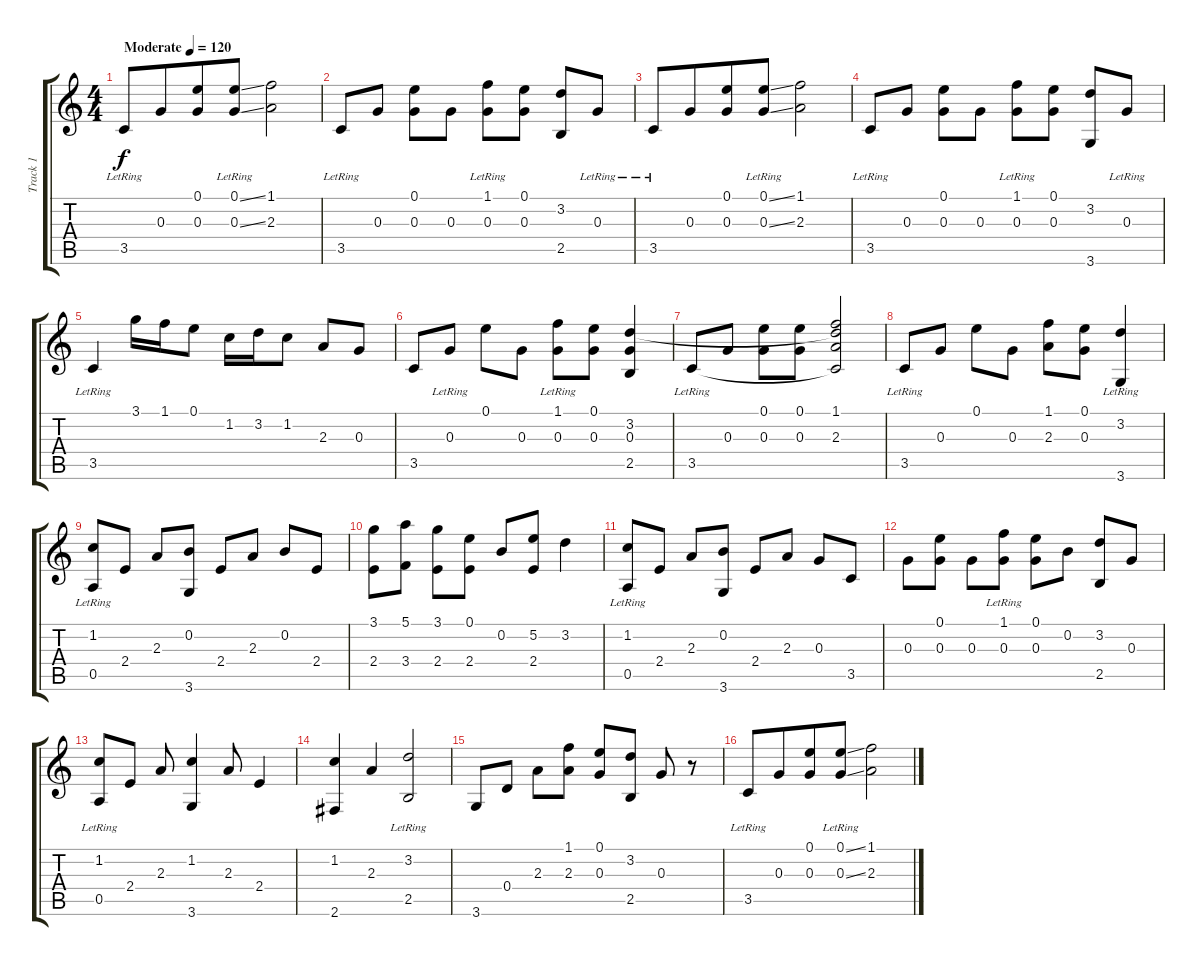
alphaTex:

\track ("Track 1" "Track 1") {instrument acousticguitarsteel}
\staff {score tabs}
\tuning (E4 B3 G3 D3 A2 E2) {hide}
\ts (4 4)
\tempo (120 "Moderate")
\clef g2
\ks c
3.5{lr}.8{dy f instrument acousticguitarsteel} 0.3.8{beam merge} (0.1 0.3).8 (0.1{ss lr} 0.3{ss}).8 (1.1 2.3).2 |
3.5{lr}.8 0.3.8 (0.1 0.3).8 0.3.8 (1.1{lr} 0.3).8 (0.1 0.3).8 (3.2 2.5).8 0.3{lr}.8 |
3.5{lr}.8 0.3.8{beam merge} (0.1 0.3).8 (0.1{ss lr} 0.3{ss}).8 (1.1 2.3).2 |
3.5{lr}.8 0.3.8 (0.1 0.3).8 0.3.8 (1.1{lr} 0.3).8 (0.1 0.3).8 (3.2 3.6).8 0.3{lr}.8 |
3.5{lr}.4 3.1.16 1.1.16 0.1.8 1.2.16 3.2.16 1.2.8 2.3.8 0.3.8 |
3.5.8 0.3{lr}.8 0.1.8 0.3.8 (1.1{lr} 0.3).8 (0.1 0.3).8 (3.2 0.3 2.5).4 |
3.5{lr}.8 0.3.8 (0.1 0.3).8 (0.1 0.3).8 (1.1 3.2{t} 2.3 3.5{t}).2 |
3.5{lr}.8 0.3.8 0.1.8 0.3.8 (1.1 2.3).8 (0.1 0.3).8 (3.2 3.6{lr}).4 |
(1.2 0.5{lr}).8 2.4.8 2.3.8 (0.2 3.6).8 2.4.8 2.3.8 0.2.8 2.4.8 |
(3.1 2.4).8 (5.1 3.4).8 (3.1 2.4).8 (0.1 2.4).8 0.2.8 (5.2 2.4).8 3.2.4 |
(1.2 0.5{lr}).8 2.4.8 2.3.8 (0.2 3.6).8 2.4.8 2.3.8 0.3.8 3.5.8 |
0.3.8 (0.1 0.3).8 0.3.8 (1.1{lr} 0.3).8 (0.1 0.3).8 0.2.8 (3.2 2.5).8 0.3.8 |
(1.2 0.5{lr}).8 2.4.8 2.3.8 (1.2 3.6).4 2.3.8 2.4.4 |
(1.2 2.6).4 2.3.4 (3.2 2.5{lr}).2 |
3.6.8 0.4.8 2.3.8 (1.1 2.3).8 (0.1 0.3).8 (3.2 2.5).8 0.3.8 r.8 |
3.5{lr}.8 0.3.8{beam merge} (0.1 0.3).8 (0.1{ss lr} 0.3{ss}).8 (1.1 2.3).2
